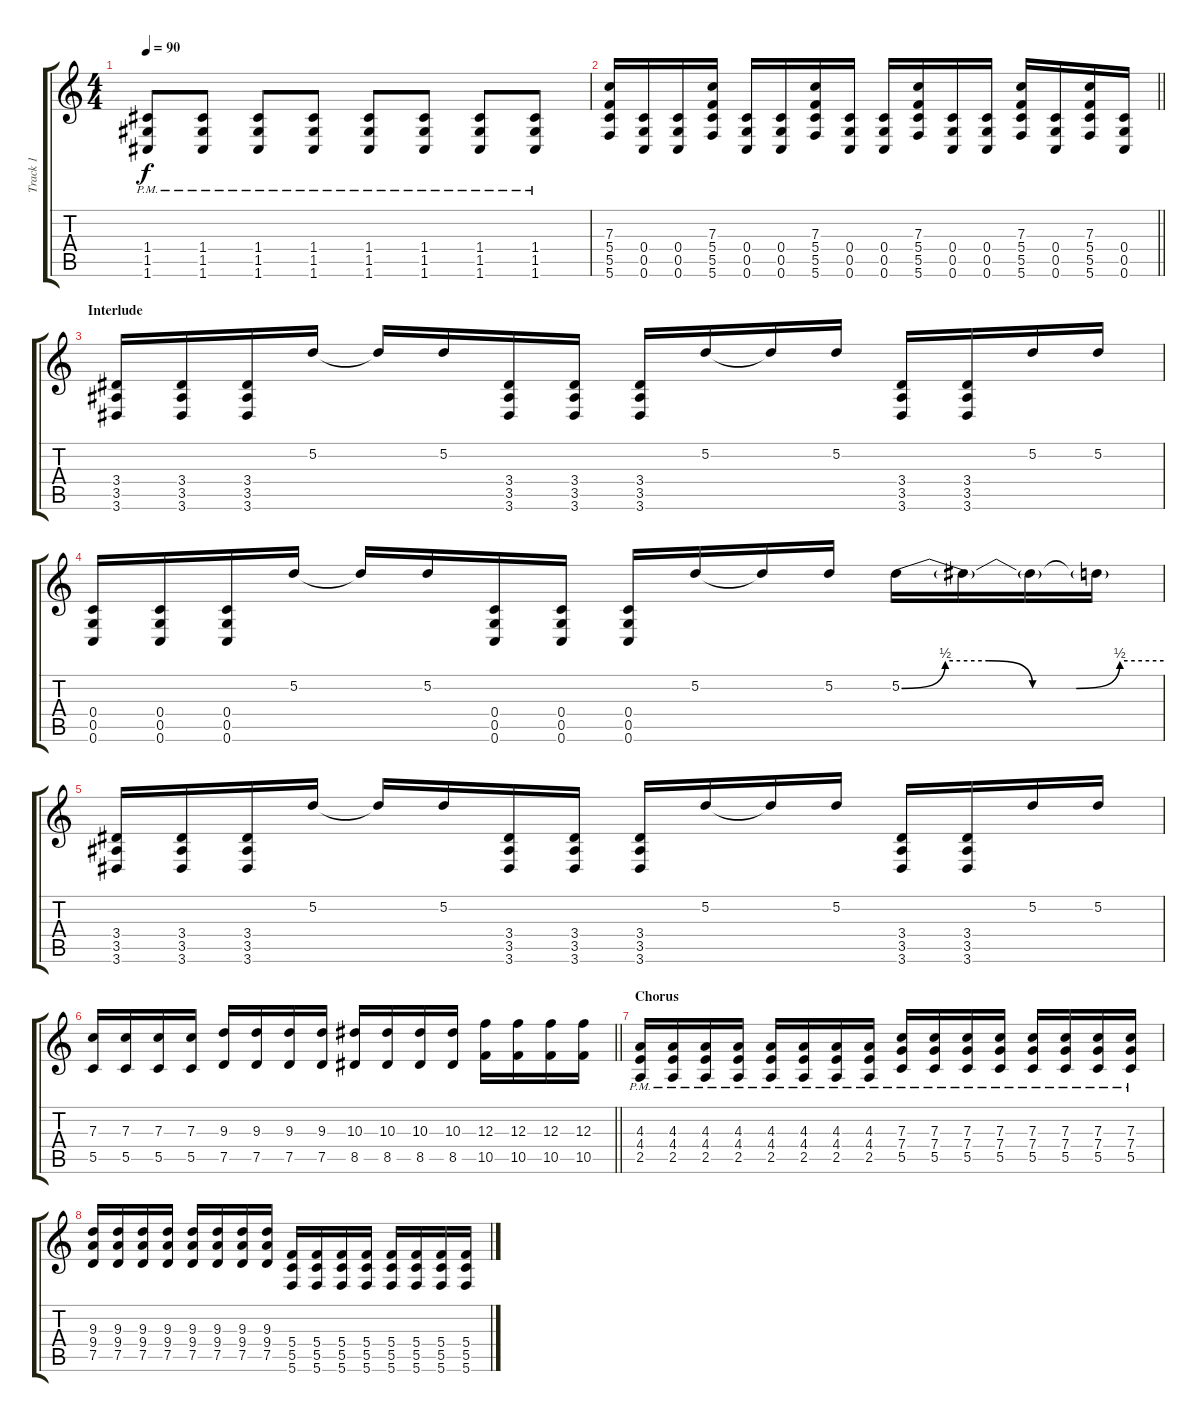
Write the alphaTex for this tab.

\track ("Track 1" "Track 1") {instrument distortionguitar}
\staff {score tabs}
\tuning (D4 A3 F3 C3 G2 C2) {hide}
\ts (4 4)
\tempo 90
\clef g2
\ks c
(1.4{pm} 1.5{pm} 1.6{pm}).8{dy f} (1.4{pm} 1.5{pm} 1.6{pm}).8 (1.4{pm} 1.5{pm} 1.6{pm}).8 (1.4{pm} 1.5{pm} 1.6{pm}).8 (1.4{pm} 1.5{pm} 1.6{pm}).8 (1.4{pm} 1.5{pm} 1.6{pm}).8 (1.4{pm} 1.5{pm} 1.6{pm}).8 (1.4{pm} 1.5{pm} 1.6{pm}).8 |
\barLineRight lightlight
(7.3 5.4 5.5 5.6).16 (0.4 0.5 0.6).16 (0.4 0.5 0.6).16 (7.3 5.4 5.5 5.6).16 (0.4 0.5 0.6).16 (0.4 0.5 0.6).16 (7.3 5.4 5.5 5.6).16 (0.4 0.5 0.6).16 (0.4 0.5 0.6).16 (7.3 5.4 5.5 5.6).16 (0.4 0.5 0.6).16 (0.4 0.5 0.6).16 (7.3 5.4 5.5 5.6).16 (0.4 0.5 0.6).16 (7.3 5.4 5.5 5.6).16 (0.4 0.5 0.6).16 |
\section ("" "Interlude")
(3.4 3.5 3.6).16 (3.4 3.5 3.6).16 (3.4 3.5 3.6).16 5.2.16 5.2{t}.16 5.2.16 (3.4 3.5 3.6).16 (3.4 3.5 3.6).16 (3.4 3.5 3.6).16 5.2.16 5.2{t}.16 5.2.16 (3.4 3.5 3.6).16 (3.4 3.5 3.6).16 5.2.16 5.2.16 |
(0.4 0.5 0.6).16 (0.4 0.5 0.6).16 (0.4 0.5 0.6).16 5.2.16 5.2{t}.16 5.2.16 (0.4 0.5 0.6).16 (0.4 0.5 0.6).16 (0.4 0.5 0.6).16 5.2.16 5.2{t}.16 5.2.16 5.2{be (custom 0 0 10 2 20 2 30 0 40 0 50 2 60 2)}.16 5.2{t}.16 5.2{t}.16 5.2{t}.16 |
(3.4 3.5 3.6).16 (3.4 3.5 3.6).16 (3.4 3.5 3.6).16 5.2.16 5.2{t}.16 5.2.16 (3.4 3.5 3.6).16 (3.4 3.5 3.6).16 (3.4 3.5 3.6).16 5.2.16 5.2{t}.16 5.2.16 (3.4 3.5 3.6).16 (3.4 3.5 3.6).16 5.2.16 5.2.16 |
\barLineRight lightlight
(7.3 5.5).16 (7.3 5.5).16 (7.3 5.5).16 (7.3 5.5).16 (9.3 7.5).16 (9.3 7.5).16 (9.3 7.5).16 (9.3 7.5).16 (10.3 8.5).16 (10.3 8.5).16 (10.3 8.5).16 (10.3 8.5).16 (12.3 10.5).16 (12.3 10.5).16 (12.3 10.5).16 (12.3 10.5).16 |
\section ("" "Chorus")
(4.3{pm} 4.4{pm} 2.5{pm}).16 (4.3{pm} 4.4{pm} 2.5{pm}).16 (4.3{pm} 4.4{pm} 2.5{pm}).16 (4.3{pm} 4.4{pm} 2.5{pm}).16 (4.3{pm} 4.4{pm} 2.5{pm}).16 (4.3{pm} 4.4{pm} 2.5{pm}).16 (4.3{pm} 4.4{pm} 2.5{pm}).16 (4.3{pm} 4.4{pm} 2.5{pm}).16 (7.3{pm} 7.4{pm} 5.5{pm}).16 (7.3{pm} 7.4{pm} 5.5{pm}).16 (7.3{pm} 7.4{pm} 5.5{pm}).16 (7.3{pm} 7.4{pm} 5.5{pm}).16 (7.3{pm} 7.4{pm} 5.5{pm}).16 (7.3{pm} 7.4{pm} 5.5{pm}).16 (7.3{pm} 7.4{pm} 5.5{pm}).16 (7.3{pm} 7.4{pm} 5.5{pm}).16 |
(9.3 9.4 7.5).16 (9.3 9.4 7.5).16 (9.3 9.4 7.5).16 (9.3 9.4 7.5).16 (9.3 9.4 7.5).16 (9.3 9.4 7.5).16 (9.3 9.4 7.5).16 (9.3 9.4 7.5).16 (5.4 5.5 5.6).16 (5.4 5.5 5.6).16 (5.4 5.5 5.6).16 (5.4 5.5 5.6).16 (5.4 5.5 5.6).16 (5.4 5.5 5.6).16 (5.4 5.5 5.6).16 (5.4 5.5 5.6).16
